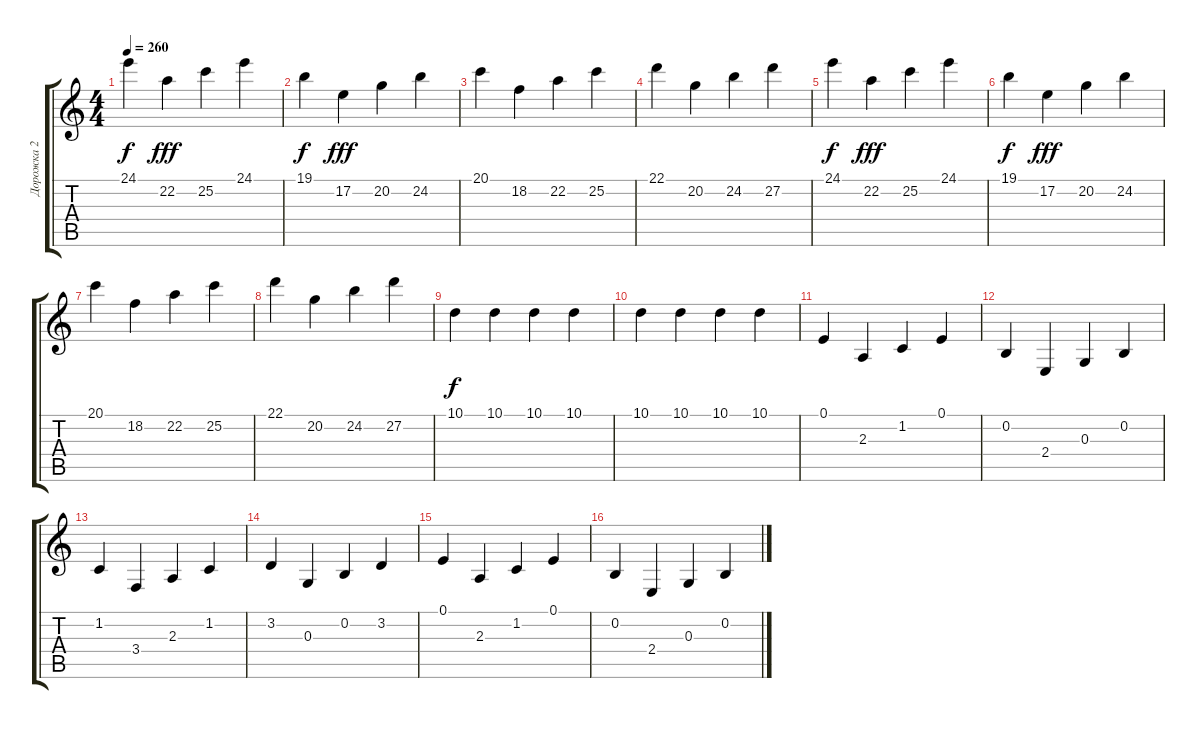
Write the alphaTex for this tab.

\track ("Дорожка 2" "Дорожка 2") {instrument vibraphone}
\staff {score tabs}
\tuning (E4 B3 G3 D3 A2 E2) {hide}
\ts (4 4)
\tempo 260
\clef g2
\ks c
24.1.4{dy f instrument acousticgrandpiano} 22.2.4{dy fff} 25.2.4 24.1.4 |
19.1.4{dy f} 17.2.4{dy fff} 20.2.4 24.2.4 |
20.1.4 18.2.4 22.2.4 25.2.4 |
22.1.4 20.2.4 24.2.4 27.2.4 |
24.1.4{dy f instrument acousticgrandpiano} 22.2.4{dy fff} 25.2.4 24.1.4 |
19.1.4{dy f} 17.2.4{dy fff} 20.2.4 24.2.4 |
20.1.4 18.2.4 22.2.4 25.2.4 |
22.1.4 20.2.4 24.2.4 27.2.4 |
10.1.4{dy f} 10.1.4 10.1.4 10.1.4 |
10.1.4 10.1.4 10.1.4 10.1.4 |
0.1.4{instrument vibraphone} 2.3.4 1.2.4 0.1.4 |
0.2.4 2.4.4 0.3.4 0.2.4 |
1.2.4 3.4.4 2.3.4 1.2.4 |
3.2.4 0.3.4 0.2.4 3.2.4 |
0.1.4 2.3.4 1.2.4 0.1.4 |
0.2.4 2.4.4 0.3.4 0.2.4
